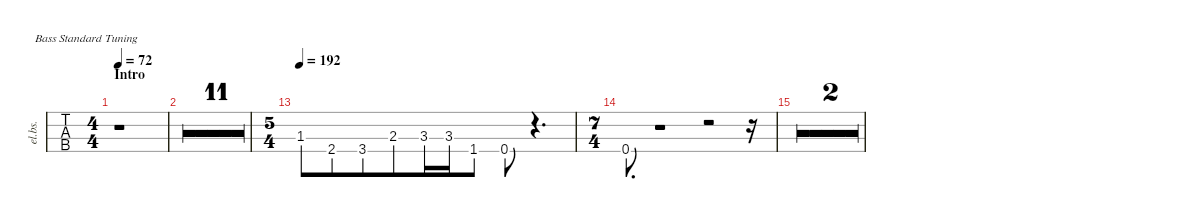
\defaultSystemsLayout 4
\hideDynamics
\bracketExtendMode nobrackets
\otherSystemsTrackNameOrientation horizontal
\track ("Bass" "el.bs.") {defaultSystemsLayout 4 multiBarRest instrument electricbassfinger}
\staff {tabs}
\tuning (G2 D2 A1 E1)
\ts (4 4)
\beaming (8 2 2 2 2)
\section ("" "Intro")
\tempo 72
\clef f4
\ks c
r.1{dy f instrument electricbassfinger} |
r.1 |
r.1 |
r.1 |
r.1 |
r.1 |
r.1 |
r.1 |
r.1 |
r.1 |
r.1 |
r.1 |
\ts (5 4)
\beaming (8 6 4)
\tempo 192
1.3{acc #}.8 2.4{acc #}.8 3.4.8 2.3.8 3.3.16 3.3.16 1.4.8 0.4.8 r.4{d} |
\ts (7 4)
\beaming (8 6 4 4)
0.4{ac}.8{d} r.1 r.2 r.16 |
\scale
1.05378 r.1 r.2{d} |
\scale
0.982074 r.1 r.2{d}
